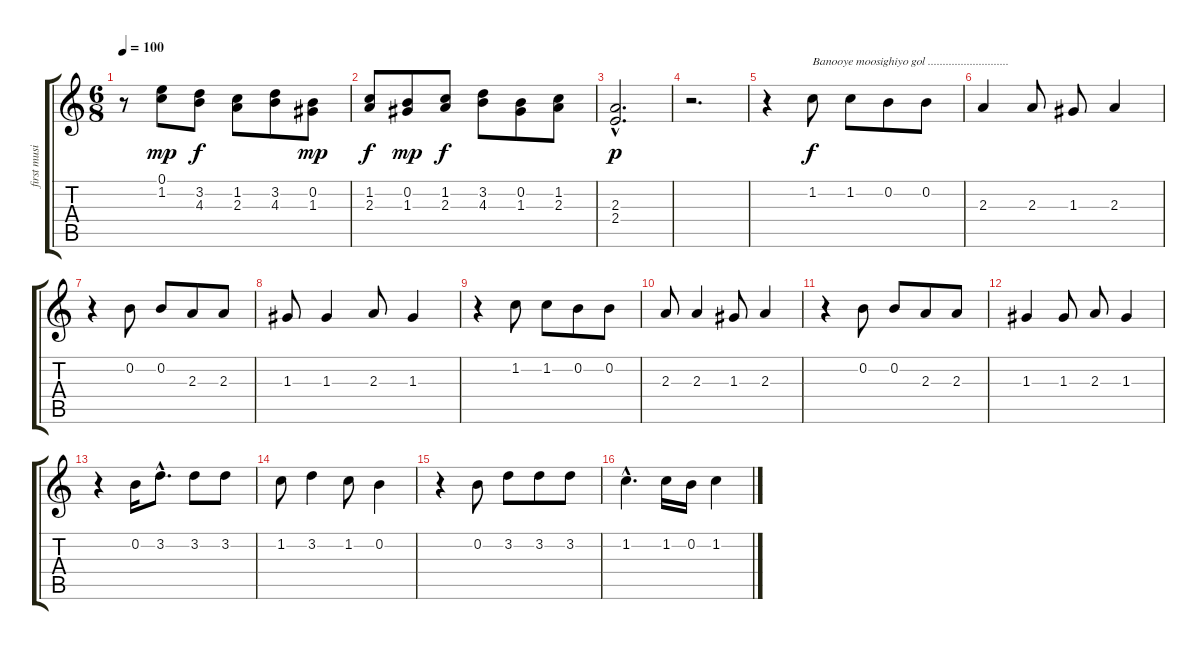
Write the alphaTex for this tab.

\track ("first music + vocal (ebi)" "first musi") {instrument acousticguitarsteel}
\staff {score tabs}
\tuning (E4 B3 G3 D3 A2 E2) {hide}
\ts (6 8)
\tempo 100
\clef g2
\ks c
r.8{dy mp} (0.1 1.2).8{balance 6} (3.2 4.3).8{dy f} (1.2 2.3).8 (3.2 4.3).8 (0.2 1.3).8{dy mp} |
(1.2 2.3).8{dy f} (0.2 1.3).8{dy mp} (1.2 2.3).8{dy f} (3.2 4.3).8 (0.2 1.3).8 (1.2 2.3).8 |
(2.3{hac} 2.4{hac}).2{d dy p} |
r.2{d} |
r.4 1.2.8{txt "Banooye moosighiyo gol ..........................." dy f} 1.2.8 0.2.8 0.2.8 |
2.3.4 2.3.8 1.3.8 2.3.4 |
r.4 0.2.8 0.2.8 2.3.8 2.3.8 |
1.3.8 1.3.4 2.3.8 1.3.4 |
r.4 1.2.8 1.2.8 0.2.8 0.2.8 |
2.3.8 2.3.4 1.3.8 2.3.4 |
r.4 0.2.8 0.2.8 2.3.8 2.3.8 |
1.3.4 1.3.8 2.3.8 1.3.4 |
r.4 0.2.16 3.2{hac}.8{d} 3.2.8 3.2.8 |
1.2.8 3.2.4 1.2.8 0.2.4 |
r.4 0.2.8 3.2.8 3.2.8 3.2.8 |
1.2{hac}.4{d} 1.2.16 0.2.16 1.2.4
